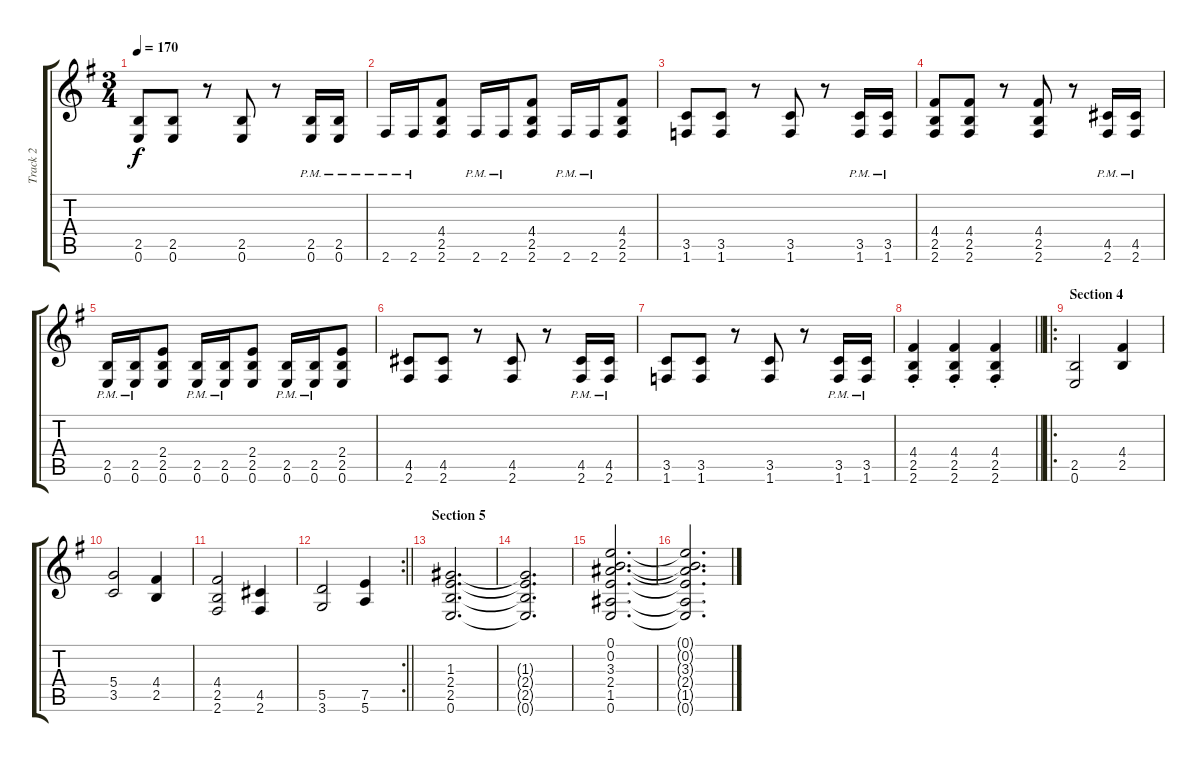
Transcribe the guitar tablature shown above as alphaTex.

\track ("Track 2" "Track 2") {instrument distortionguitar}
\staff {score tabs}
\tuning (E4 B3 G3 D3 A2 E2) {hide}
\ts (3 4)
\tempo 170
\clef g2
\ks g
(2.5 0.6).8{dy f} (2.5 0.6).8 r.8 (2.5 0.6).8 r.8 (2.5{pm} 0.6{pm}).16 (2.5{pm} 0.6{pm}).16 |
2.6{pm}.16 2.6{pm}.16 (4.4 2.5 2.6).8 2.6{pm}.16 2.6{pm}.16 (4.4 2.5 2.6).8 2.6{pm}.16 2.6{pm}.16 (4.4 2.5 2.6).8 |
(3.5 1.6).8 (3.5 1.6).8 r.8 (3.5 1.6).8 r.8 (3.5{pm} 1.6{pm}).16 (3.5{pm} 1.6{pm}).16 |
(4.4 2.5 2.6).8 (4.4 2.5 2.6).8 r.8 (4.4 2.5 2.6).8 r.8 (4.5{pm} 2.6{pm}).16 (4.5{pm} 2.6{pm}).16 |
(2.5{pm} 0.6{pm}).16 (2.5{pm} 0.6{pm}).16 (2.4 2.5 0.6).8 (2.5{pm} 0.6{pm}).16 (2.5{pm} 0.6{pm}).16 (2.4 2.5 0.6).8 (2.5{pm} 0.6{pm}).16 (2.5{pm} 0.6{pm}).16 (2.4 2.5 0.6).8 |
(4.5 2.6).8 (4.5 2.6).8 r.8 (4.5 2.6).8 r.8 (4.5{pm} 2.6{pm}).16 (4.5{pm} 2.6{pm}).16 |
(3.5 1.6).8 (3.5 1.6).8 r.8 (3.5 1.6).8 r.8 (3.5{pm} 1.6{pm}).16 (3.5{pm} 1.6{pm}).16 |
\barLineRight lightlight
(4.4{st} 2.5{st} 2.6{st}).4 (4.4{st} 2.5{st} 2.6{st}).4 (4.4{st} 2.5{st} 2.6{st}).4 |
\ro
\section ("" "Section 4")
(2.5 0.6).2 (4.4 2.5).4 |
(5.4 3.5).2 (4.4 2.5).4 |
(4.4 2.5 2.6).2 (4.5 2.6).4 |
\rc 2
\barLineRight lightlight
(5.5 3.6).2 (7.5 5.6).4 |
\section ("" "Section 5")
(1.3 2.4 2.5 0.6).2{d} |
(1.3{t} 2.4{t} 2.5{t} 0.6{t}).2{d} |
(0.1 0.2 3.3 2.4 1.5 0.6).2{d} |
(0.1{t} 0.2{t} 3.3{t} 2.4{t} 1.5{t} 0.6{t}).2{d}
